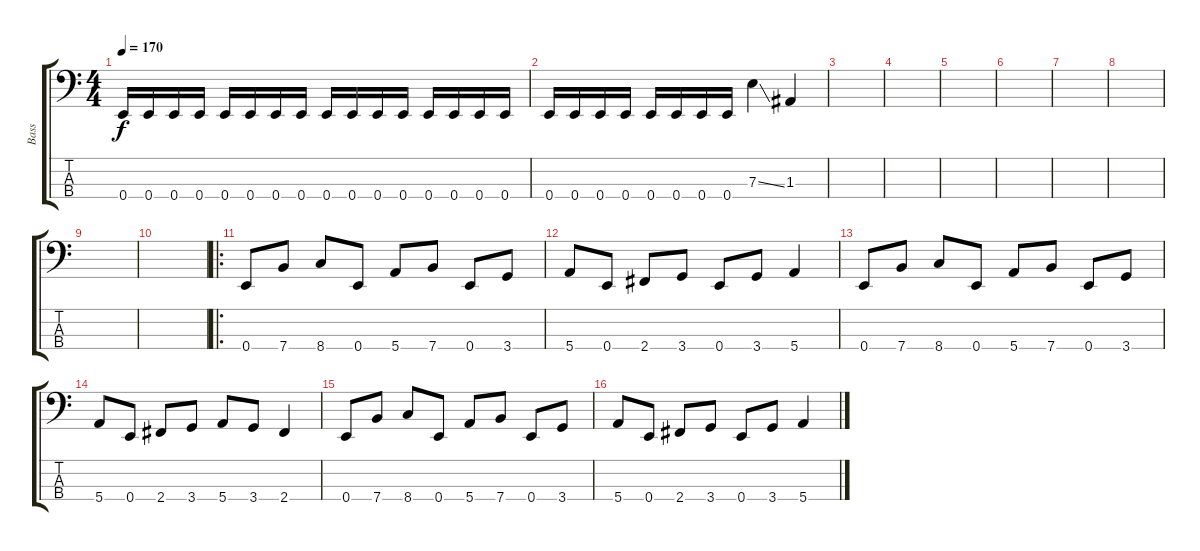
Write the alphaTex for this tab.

\track ("Bass" "Bass") {instrument electricbassfinger}
\staff {score tabs}
\tuning (G2 D2 A1 E1) {hide}
\ts (4 4)
\tempo 170
\clef f4
\ks c
0.4.16{dy f} 0.4.16 0.4.16 0.4.16 0.4.16 0.4.16 0.4.16 0.4.16 0.4.16 0.4.16 0.4.16 0.4.16 0.4.16 0.4.16 0.4.16 0.4.16 |
0.4.16 0.4.16 0.4.16 0.4.16 0.4.16 0.4.16 0.4.16 0.4.16 7.3{ss}.4 1.3.4 |
|
|
|
|
|
|
|
|
\ro
0.4.8 7.4.8 8.4.8 0.4.8 5.4.8 7.4.8 0.4.8 3.4.8 |
5.4.8 0.4.8 2.4.8 3.4.8 0.4.8 3.4.8 5.4.4 |
0.4.8 7.4.8 8.4.8 0.4.8 5.4.8 7.4.8 0.4.8 3.4.8 |
5.4.8 0.4.8 2.4.8 3.4.8 5.4.8 3.4.8 2.4.4 |
0.4.8 7.4.8 8.4.8 0.4.8 5.4.8 7.4.8 0.4.8 3.4.8 |
5.4.8 0.4.8 2.4.8 3.4.8 0.4.8 3.4.8 5.4.4
